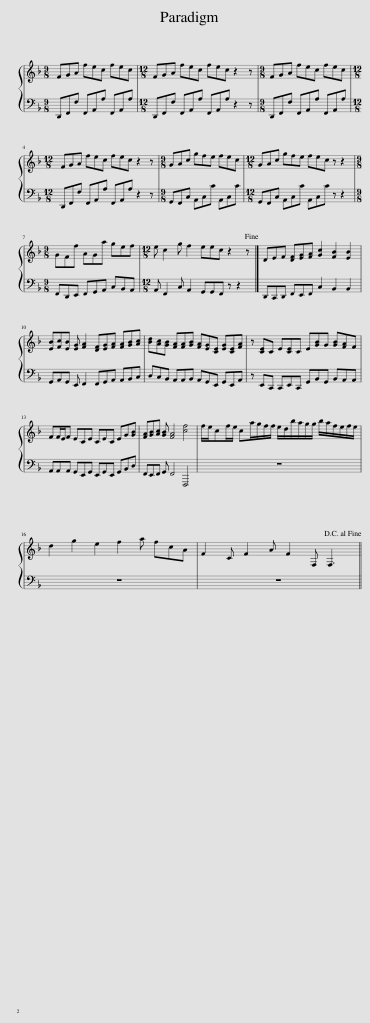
X:1
%%score { 1 | 2 }
L:1/8
M:9/8
I:linebreak $
K:F
V:1 treble
V:2 bass
V:1
 FGA fec fec |[M:12/8] FGA fec fec z2 z |[M:9/8] FGA fec fec |$[M:12/8] FGA fec fec z2 z |[M:9/8] GAc gfe fec | %5
[M:12/8] GAc gfe fec z z2 |$[M:9/8] GFf AGa gef |[M:12/8] e c2 g f2 eec z2 z!fine! |] DEF [DF][EG][FA] [Gc]2 [FB]2 [EB]2 |$ [EB][Fc][EB] [EG] [FA]2 [DF][EG][FA] [FA][GB][Ac] | %10
 [Bd][Ac][GB] [FA][FA][GB] [FA][EG][CE] [EG][CE][FA] | z [CE]C E[CE]C E[GB]G [GB][FA]F |$ FF/E/F ECE CEC EG[GB] | [FA][GB][Ac] [GB] [FA]4 [cf]4 | f/e/cf/e/ ca/g/f/f/ e/d/b/a/g/g/ b/a/f/e/f/e/ |$ %15
 d2 g2 e2 f2 a fcA | F2 C F2 A F2 F, F,3!D.C.! || %17
V:2
 D,,F,,F, F,,A,,A, F,,A,,A, |[M:12/8] D,,F,,F, F,,A,,A, F,,A,,A, z2 z |[M:9/8] D,,F,,F, F,,A,,A, F,,A,,A, |$[M:12/8] D,,F,,F, F,,A,,A, F,,A,,A, z2 z |[M:9/8] G,,F,,C, A,,C,C A,,C,C | %5
[M:12/8] G,,F,,C, A,,C,C A,,C,C z z2 |$[M:9/8] F,,D,,E,, F,,G,,A,, C,B,,A,, |[M:12/8] A,, F,,2 C, A,,2 G,,G,,F,, z z2 |] D,,C,,D,, F,,E,,F,, C,2 B,,2 B,,2 |$ G,,A,,G,, E,, F,,2 F,,G,,A,, A,,B,,C, | %10
 D,C,B,, A,,A,,B,, A,,G,,E,, G,,E,,A,, | z E,,C,, C,,E,,C,, G,,B,,G,, B,,A,,A,, |$ A,,A,,A,, G,,E,,G,, E,,G,,E,, G,,B,,D, | F,,E,,F,, G,, F,,4 F,,,4 | z12 |$ %15
 z12 | z12 || %17
